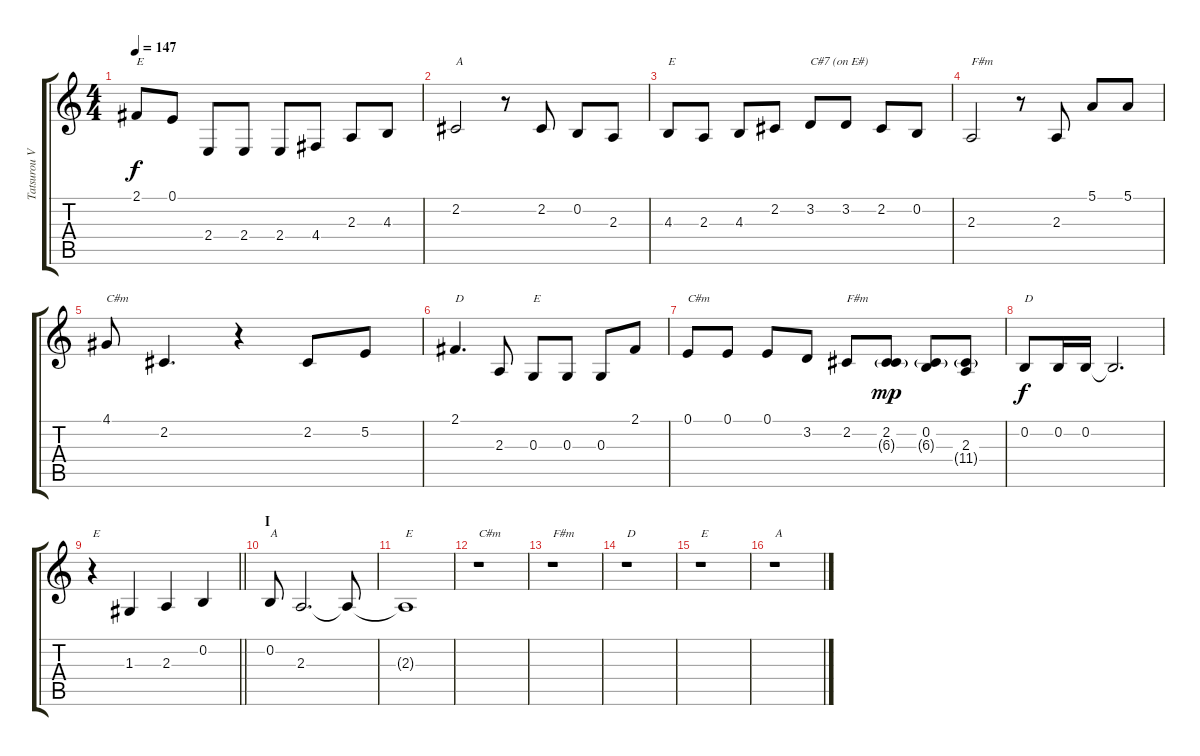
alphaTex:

\track ("Tatsurou Vocals" "Tatsurou V") {instrument tenorsax}
\staff {score tabs}
\tuning (E4 B3 G3 D3 A2 E2) {hide}
\ts (4 4)
\tempo 147
\clef g2
\ks c
2.1.8{txt "E" dy f} 0.1.8 2.4.8 2.4.8 2.4.8 4.4.8 2.3.8 4.3.8 |
2.2.2{txt "A"} r.8 2.2.8 0.2.8 2.3.8 |
4.3.8{txt "E"} 2.3.8 4.3.8 2.2.8 3.2.8{txt "C#7 (on E#)"} 3.2.8 2.2.8 0.2.8 |
2.3.2{txt "F#m"} r.8 2.3.8 5.1.8 5.1.8 |
4.1.8{txt "C#m"} 2.2.4{d} r.4 2.2.8 5.2.8 |
2.1.4{d txt "D"} 2.3.8 0.3.8{txt "E"} 0.3.8 0.3.8 2.1.8 |
0.1.8{txt "C#m"} 0.1.8 0.1.8 3.2.8 2.2.8{txt "F#m"} (2.2 6.3{g}).8{dy mp} (0.2 6.3{g}).8 (2.3 11.4{g}).8 |
0.2.8{txt "D" dy f} 0.2.16 0.2.16 0.2{t}.2{d} |
\barLineRight lightlight
r.4{txt "E"} 1.3.4 2.3.4 0.2.4 |
\section ("" "I")
0.2.8{txt "A"} 2.3.2{d} 2.3{t}.8 |
2.3{t}.1{txt "E"} |
r.1{txt "C#m"} |
r.1{txt "F#m"} |
r.1{txt "D"} |
r.1{txt "E"} |
r.1{txt "A"}
